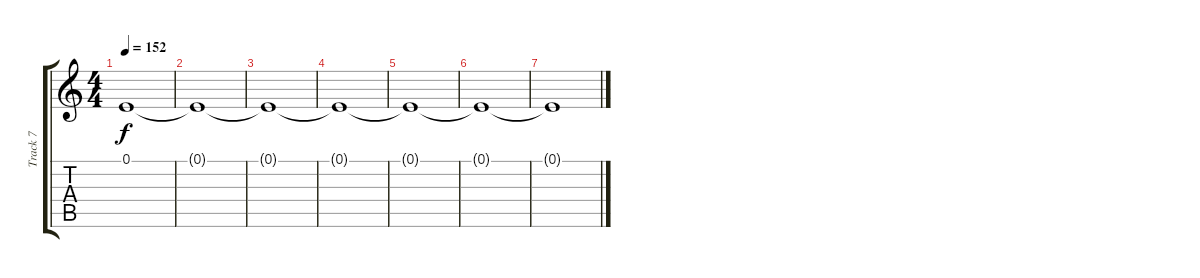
\track ("Track 7" "Track 7") {instrument synthstrings2}
\staff {score tabs}
\tuning (E4 B3 G3 D3 A2 E2) {hide}
\ts (4 4)
\tempo 152
\clef g2
\ks c
0.1{t}.1{dy f} |
0.1{t}.1 |
0.1{t}.1 |
0.1{t}.1 |
0.1{t}.1 |
0.1{t}.1 |
0.1{t}.1
